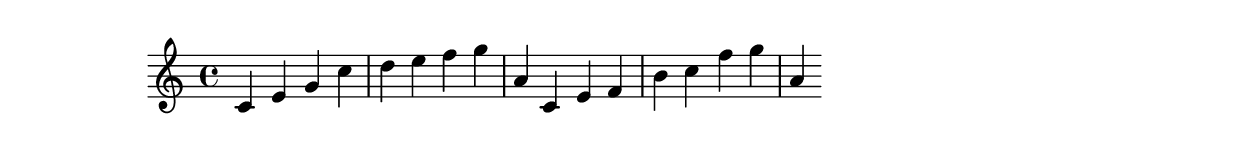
% LilyBin
\score{
	{
	  c' e' g' c'' d'' e'' f'' g'' a'
	  c' e' f' b' c'' f'' g'' a'
	}

	\layout{}
	\midi{}
}
